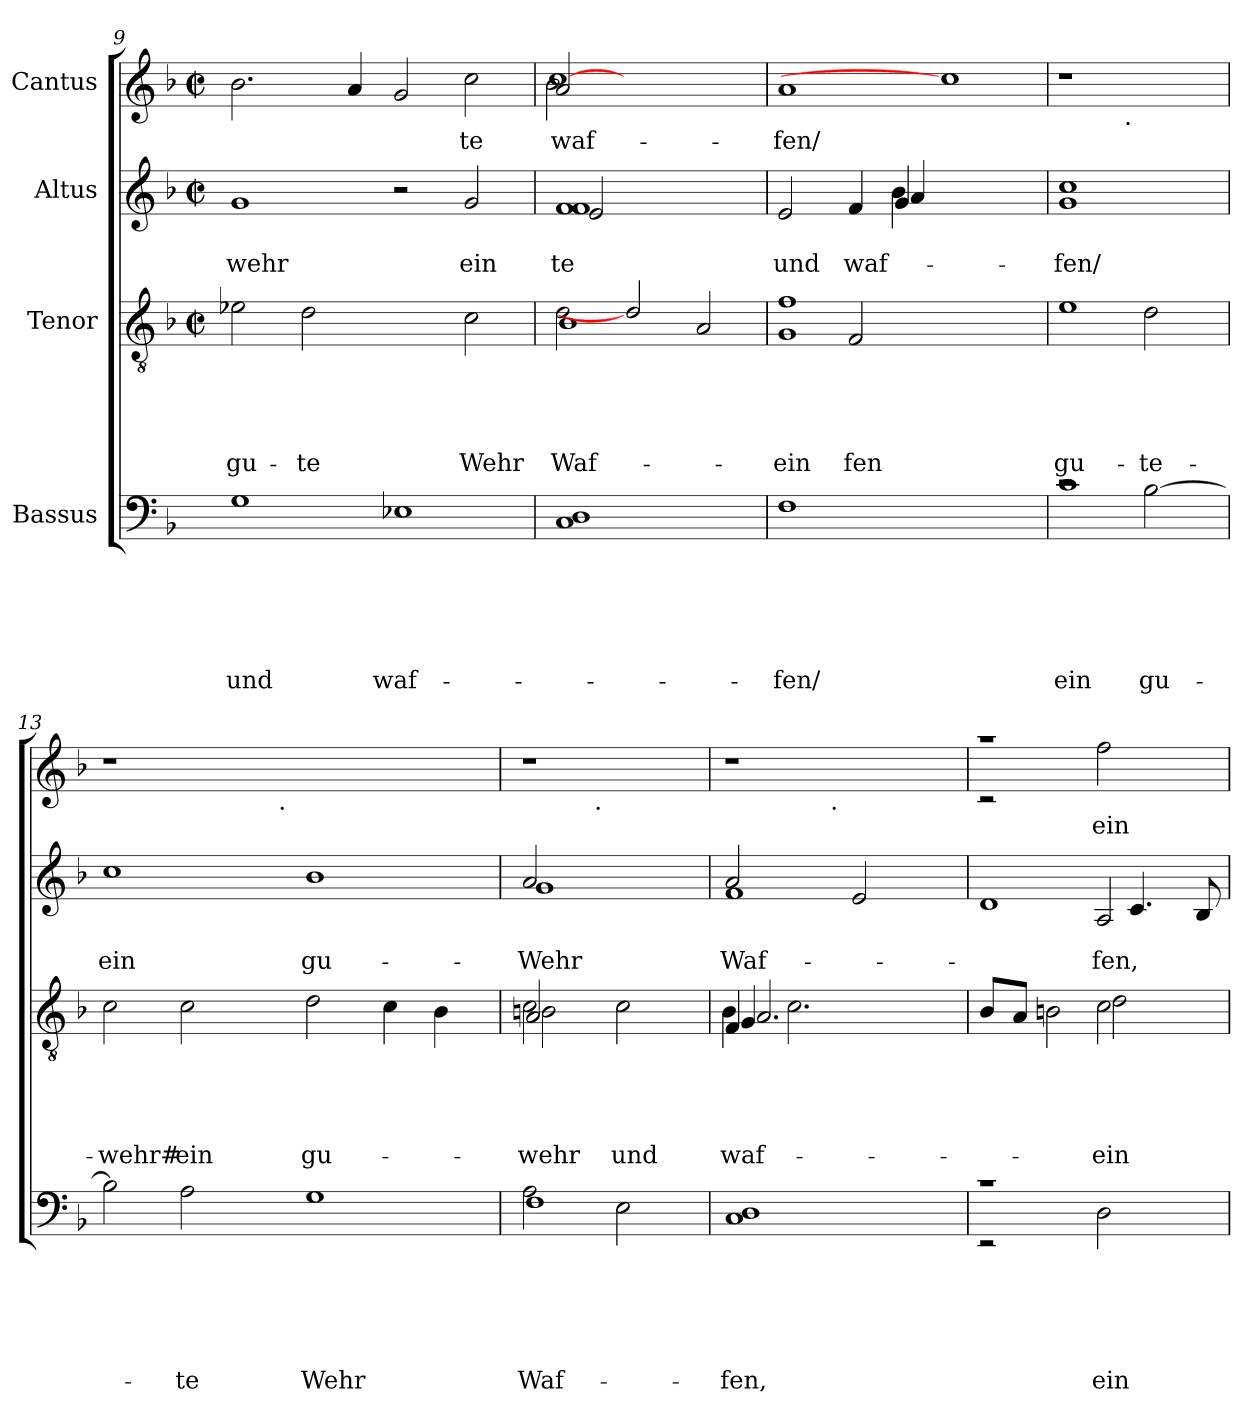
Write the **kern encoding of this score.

**kern	**text	**text	**text	**text	**text	**text	**kern	**text	**text	**text	**text	**text	**kern	**text	**text	**kern	**text
*part4	*part4	*part4	*part4	*part4	*part4	*part4	*part3	*part3	*part3	*part3	*part3	*part3	*part2	*part2	*part2	*part1	*part1
*staff4	*staff4	*staff4	*staff4	*staff4	*staff4	*staff4	*staff3	*staff3	*staff3	*staff3	*staff3	*staff3	*staff2	*staff2	*staff2	*staff1	*staff1
*I"Bassus	*	*	*	*	*	*	*I"Tenor	*	*	*	*	*	*I"Altus	*	*	*I"Cantus	*
*clefF4	*	*	*	*	*	*	*clefGv2	*	*	*	*	*	*clefG2	*	*	*clefG2	*
*k[b-]	*	*	*	*	*	*	*k[b-]	*	*	*	*	*	*k[b-]	*	*	*k[b-]	*
*F:	*	*	*	*	*	*	*F:	*	*	*	*	*	*F:	*	*	*F:	*
*	*	*	*	*	*	*	*M2/2	*	*	*	*	*	*M2/2	*	*	*M2/2	*
*	*	*	*	*	*	*	*met(c|)	*	*	*	*	*	*met(c|)	*	*	*met(c|)	*
=9	=9	=9	=9	=9	=9	=9	=9	=9	=9	=9	=9	=9	=9	=9	=9	=9	=9
!	!	!	!	!	!	!LO:LY:b	!	!	!	!	!	!LO:LY:b	!	!	!LO:LY:b	!	!
1G	.	.	.	.	.	und	2e-X\	.	.	.	.	gu-	1g	.	wehr	2.b-\	.
!	!	!	!	!	!	!	!	!	!	!	!	!LO:LY:b	!	!	!	!	!
.	.	.	.	.	.	.	[2d	.	.	.	.	-te	.	.	.	.	.
.	.	.	.	.	.	.	.	.	.	.	.	.	.	.	.	4a/	.
!	!	!	!	!	!	!LO:LY:b	!	!	!	!	!	!	!	!	!	!	!
1E-X	.	.	.	.	.	waf-	2ryy	.	.	.	.	.	2r	.	.	2g/	.
!	!	!	!	!	!	!	!	!	!	!	!	!LO:LY:b	!	!	!LO:LY:b	!	!LO:LY:b
.	.	.	.	.	.	.	2c\	.	.	.	.	Wehr	2g/	.	ein	2cc\	-te
=10	=10	=10	=10	=10	=10	=10	=10	=10	=10	=10	=10	=10	=10	=10	=10	=10	=10
!	!	!	!	!	!	!	!	!	!	!	!	!LO:LY:b	!	!	!	!	!
*	*	*	*	*	*	*	*^	*	*	*	*	*	*	*	*	*	*
!	!	!	!	!	!	!	!	!	!	!	!	!	!LO:LY:b	!	!	!LO:LY:b	!	!
*	*	*	*	*	*	*	*	*	*	*	*	*	*	*^	*	*	*	*
!	!	!	!	!	!	!	!	!	!	!	!	!	!	!	!	!	!LO:LY:b	!	!LO:LY:b
*	*	*	*	*	*	*	*	*	*	*	*	*	*	*	*	*	*	*^	*
!	!	!	!	!	!	!	!	!	!	!	!	!	!	!	!	!	!	!	!	!LO:LY:b
*	*	*	*	*	*	*	*	*	*	*	*	*	*	*	*	*	*	*	*^	*
!	!	!	!	!	!	!	!	!	!	!	!	!	!	!	!	!	!	!	!	!	!LO:LY:b
1C 1D	.	.	.	.	.	.	2d\	1B-	.	.	.	.	Waf-	1f 1f	2e/	.	te	2a/	2b-\	[1cc	waf-
.	.	.	.	.	.	.	2d]	.	.	.	.	.	.	.	2ryy	.	.	2ryy	2ryy	.	.
2ryy	.	.	.	.	.	.	2A/	2ryy	.	.	.	.	.	2ryy	2ryy	.	.	2ryy	2ryy	2ryy	.
=11	=11	=11	=11	=11	=11	=11	=11	=11	=11	=11	=11	=11	=11	=11	=11	=11	=11	=11	=11	=11	=11
!	!	!	!	!	!	!LO:LY:b	!	!	!	!	!	!	!LO:LY:b	!	!	!	!LO:LY:b	!	!	!	!LO:LY:b
*	*	*	*	*	*	*	*	*	*	*	*	*	*	*	*^	*	*	*v	*v	*v	*
1F	.	.	.	.	.	-fen/	1G 1f	2ryy	.	.	.	.	-ein	2e/	2.ryy	2.ryy	.	und	1a	-fen/
!	!	!	!	!	!	!	!	!	!	!	!	!	!LO:LY:b	!	!	!	!	!LO:LY:b	!	!
.	.	.	.	.	.	.	.	2F/	.	.	.	.	fen	4f/	.	.	.	waf-	.	.
.	.	.	.	.	.	.	.	.	.	.	.	.	.	4g/	4a/	4b-\	.	.	.	.
1ryy	.	.	.	.	.	.	1ryy	1ryy	.	.	.	.	.	1ryy	1ryy	1ryy	.	.	1cc]	.
=12	=12	=12	=12	=12	=12	=12	=12	=12	=12	=12	=12	=12	=12	=12	=12	=12	=12	=12	=12	=12
*^	*	*	*	*	*	*	*	*	*	*	*	*	*	*	*	*	*	*	*	*
!	!	!	!	!	!	!	!LO:LY:b	!	!	!	!	!	!	!LO:LY:b	!	!	!	!	!LO:LY:b	!	!
*	*	*	*	*	*	*	*	*	*	*	*	*	*	*	*v	*v	*v	*	*	*^	*
2rc	1c	.	.	.	.	.	-ein	1e	2ryy	.	.	.	.	gu-	1g 1cc	.	-fen/	1r	4..ryy	.
!	!	!	!	!	!	!	!	!	!	!	!	!	!	!	!	!	!	!	!LO:TX:b:t=.	!
.	.	.	.	.	.	.	.	.	.	.	.	.	.	.	.	.	.	.	2ryy	.
!	!	!	!	!	!	!	!LO:LY:b	!	!	!	!	!	!	!LO:LY:b	!	!	!	!	!	!
[>2B-\	.	.	.	.	.	.	gu-	.	2d\	.	.	.	.	-te	.	.	.	.	.	.
.	.	.	.	.	.	.	.	.	.	.	.	.	.	.	.	.	.	.	16ryy	.
!!LO:PB:g=z	!!
=13	=13	=13	=13	=13	=13	=13	=13	=13	=13	=13	=13	=13	=13	=13	=13	=13	=13	=13	=13	=13
!	!	!	!	!	!	!	!	!	!	!	!	!	!	!LO:LY:b	!	!	!LO:LY:b	!	!	!
*v	*v	*	*	*	*	*	*	*	*	*	*	*	*	*	*	*	*	*	*	*
*	*	*	*	*	*	*	*v	*v	*	*	*	*	*	*	*	*	*	*	*
2B-\]	.	.	.	.	.	.	2c\	.	.	.	.	wehr#	1cc	.	ein	1r	2ryy	.
!	!	!	!	!	!	!LO:LY:b	!	!	!	!	!	!LO:LY:b	!	!	!	!	!	!
2A\	.	.	.	.	.	te	2c\	.	.	.	.	ein	.	.	.	.	4ryy	.
.	.	.	.	.	.	.	.	.	.	.	.	.	.	.	.	.	8ryy	.
.	.	.	.	.	.	.	.	.	.	.	.	.	.	.	.	.	32ryy	.
!	!	!	!	!	!	!	!	!	!	!	!	!	!	!	!	!	!LO:TX:b:t=.	!
.	.	.	.	.	.	.	.	.	.	.	.	.	.	.	.	.	1ryy	.
!	!	!	!	!	!	!LO:LY:b	!	!	!	!	!	!LO:LY:b	!	!	!LO:LY:b	!	!	!
1G	.	.	.	.	.	Wehr	2d\	.	.	.	.	gu-	1b-	.	gu-	1ryy	.	.
.	.	.	.	.	.	.	4c\	.	.	.	.	.	.	.	.	.	.	.
.	.	.	.	.	.	.	4B-\	.	.	.	.	.	.	.	.	.	.	.
.	.	.	.	.	.	.	.	.	.	.	.	.	.	.	.	.	16.ryy	.
=14	=14	=14	=14	=14	=14	=14	=14	=14	=14	=14	=14	=14	=14	=14	=14	=14	=14	=14
!	!	!	!	!	!	!LO:LY:b	!	!	!	!	!	!	!	!	!	!	!	!
*^	*	*	*	*	*	*	*	*	*	*	*	*	*	*	*	*	*	*
!	!	!	!	!	!	!	!LO:LY:b	!	!	!	!	!	!LO:LY:b	!	!	!	!	!	!
*	*	*	*	*	*	*	*	*^	*	*	*	*	*	*	*	*	*	*	*
*	*	*	*	*	*	*	*	*	*^	*	*	*	*	*	*	*	*	*	*	*
!	!	!	!	!	!	!	!	!	!	!	!	!	!	!	!LO:LY:b	!	!	!LO:LY:b	!	!	!
*	*	*	*	*	*	*	*	*	*	*	*	*	*	*	*	*^	*	*	*	*	*
!	!	!	!	!	!	!	!	!	!	!	!	!	!	!	!	!	!	!	!LO:LY:b	!	!	!
2A\	1F	.	.	.	.	.	Waf-	2c\	2A/	2Bn\	.	.	.	.	wehr	2a/	1g	.	Wehr	1r	4..ryy	.
!	!	!	!	!	!	!	!	!	!	!	!	!	!	!	!	!	!	!	!	!	!LO:TX:b:t=.	!
.	.	.	.	.	.	.	.	.	.	.	.	.	.	.	.	.	.	.	.	.	2ryy	.
!	!	!	!	!	!	!	!	!	!	!	!	!	!	!	!LO:LY:b	!	!	!	!	!	!	!
2E\	.	.	.	.	.	.	.	2ryy	2ryy	2c\	.	.	.	.	und	2ryy	.	.	.	.	.	.
.	.	.	.	.	.	.	.	.	.	.	.	.	.	.	.	.	.	.	.	.	16ryy	.
=15	=15	=15	=15	=15	=15	=15	=15	=15	=15	=15	=15	=15	=15	=15	=15	=15	=15	=15	=15	=15	=15	=15
!	!	!	!	!	!	!	!LO:LY:b	!	!	!	!	!	!	!	!LO:LY:b	!	!	!	!LO:LY:b	!	!	!
*	*	*	*	*	*	*	*	*	*	*^	*	*	*	*	*	*	*	*	*	*	*	*
!	!	!	!	!	!	!	!	!	!	!	!	!	!	!	!	!	!	!	!	!LO:LY:b	!	!	!
*v	*v	*	*	*	*	*	*	*	*	*	*	*	*	*	*	*	*	*	*	*	*	*	*
1C 1D	.	.	.	.	.	-fen,	4F/	4G/	2.A/	4B-\	.	.	.	.	waf-	2a/	1f	.	Waf-	1r	4..ryy	.
.	.	.	.	.	.	.	2.ryy	2.ryy	.	2.c\	.	.	.	.	.	.	.	.	.	.	.	.
!	!	!	!	!	!	!	!	!	!	!	!	!	!	!	!	!	!	!	!	!	!LO:TX:b:t=.	!
.	.	.	.	.	.	.	.	.	.	.	.	.	.	.	.	.	.	.	.	.	2ryy	.
.	.	.	.	.	.	.	.	.	.	.	.	.	.	.	.	2e/	.	.	.	.	.	.
.	.	.	.	.	.	.	.	.	4ryy	.	.	.	.	.	.	.	.	.	.	.	.	.
.	.	.	.	.	.	.	.	.	.	.	.	.	.	.	.	.	.	.	.	.	16ryy	.
*	*	*	*	*	*	*	*	*	*v	*v	*	*	*	*	*	*	*	*	*	*	*	*
=16	=16	=16	=16	=16	=16	=16	=16	=16	=16	=16	=16	=16	=16	=16	=16	=16	=16	=16	=16	=16	=16
*^	*	*	*	*	*	*	*	*	*	*	*	*	*	*	*^	*^	*	*	*	*	*
1rc	2rEE	.	.	.	.	.	.	8B-/L	2ryy	2ryy	.	.	.	.	.	1d	2ryy	2..ryy	2ryy	.	.	1raa	2rc	.
.	.	.	.	.	.	.	.	8A/J	.	.	.	.	.	.	.	.	.	.	.	.	.	.	.	.
.	.	.	.	.	.	.	.	2Bn\	.	.	.	.	.	.	.	.	.	.	.	.	.	.	.	.
!	!	!	!	!	!	!	!LO:LY:b	!	!	!	!	!	!	!	!LO:LY:b	!	!	!	!	!	!	!	!	!
!	!	!	!	!	!	!	!	!	!	!	!	!	!	!	!LO:LY:b	!	!	!	!	!	!LO:LY:b	!	!	!LO:LY:b
.	2D\	.	.	.	.	.	ein	.	2c\	2d\	.	.	.	.	ein	.	8ryy	.	2A/	.	-fen,	.	2ff\	ein
.	.	.	.	.	.	.	.	.	.	.	.	.	.	.	.	.	4.c/	.	.	.	.	.	.	.
.	.	.	.	.	.	.	.	4ryy	.	.	.	.	.	.	.	.	.	.	.	.	.	.	.	.
.	.	.	.	.	.	.	.	.	.	.	.	.	.	.	.	.	.	8B-/	.	.	.	.	.	.
*v	*v	*	*	*	*	*	*	*	*	*	*	*	*	*	*	*v	*v	*v	*v	*	*	*v	*v	*
*	*	*	*	*	*	*	*v	*v	*v	*	*	*	*	*	*	*	*	*	*
=	=	=	=	=	=	=	=	=	=	=	=	=	=	=	=	=	=
*-	*-	*-	*-	*-	*-	*-	*-	*-	*-	*-	*-	*-	*-	*-	*-	*-	*-
